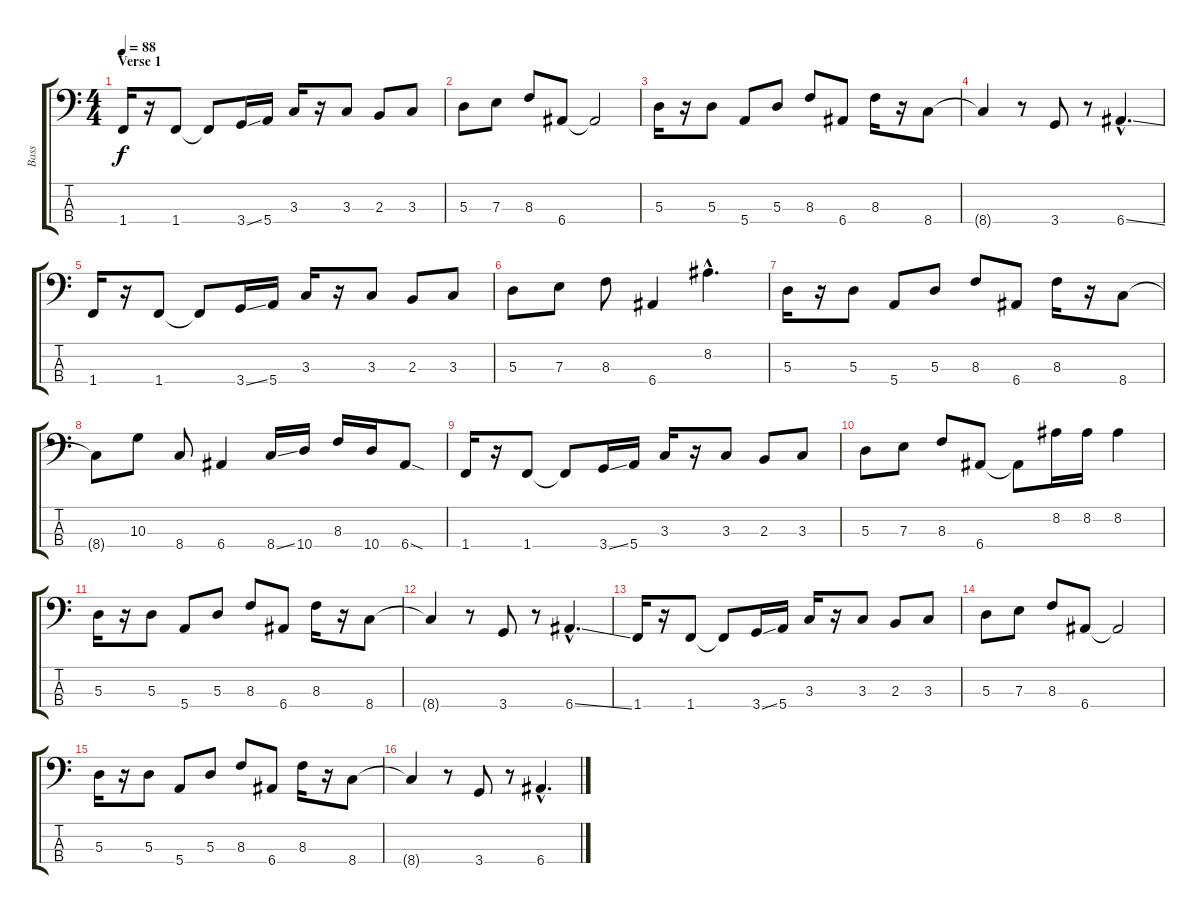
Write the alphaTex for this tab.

\track ("Bass" "Bass") {instrument electricbassfinger}
\staff {score tabs}
\tuning (G2 D2 A1 E1) {hide}
\ts (4 4)
\section ("" "Verse 1")
\tempo 88
\clef f4
\ks c
1.4.16{dy f} r.16 1.4.8 1.4{t}.8 3.4{ss}.16 5.4.16 3.3.16 r.16 3.3.8 2.3.8 3.3.8 |
5.3.8 7.3.8 8.3.8 6.4.8 6.4{t}.2 |
5.3.16 r.16 5.3.8 5.4.8 5.3.8 8.3.8 6.4.8 8.3.16 r.16 8.4.8 |
8.4{t}.4 r.8 3.4.8 r.8 6.4{ss hac}.4{d} |
1.4.16 r.16 1.4.8 1.4{t}.8 3.4{ss}.16 5.4.16 3.3.16 r.16 3.3.8 2.3.8 3.3.8 |
5.3.8 7.3.8 8.3.8 6.4.4 8.2{hac}.4{d} |
5.3.16 r.16 5.3.8 5.4.8 5.3.8 8.3.8 6.4.8 8.3.16 r.16 8.4.8 |
8.4{t}.8 10.3.8 8.4.8 6.4.4 8.4{ss}.16 10.4.16 8.3.16 10.4.16 6.4{sod}.8 |
1.4.16 r.16 1.4.8 1.4{t}.8 3.4{ss}.16 5.4.16 3.3.16 r.16 3.3.8 2.3.8 3.3.8 |
5.3.8 7.3.8 8.3.8 6.4.8 6.4{t}.8 8.2.16 8.2.16 8.2.4 |
5.3.16 r.16 5.3.8 5.4.8 5.3.8 8.3.8 6.4.8 8.3.16 r.16 8.4.8 |
8.4{t}.4 r.8 3.4.8 r.8 6.4{ss hac}.4{d} |
1.4.16 r.16 1.4.8 1.4{t}.8 3.4{ss}.16 5.4.16 3.3.16 r.16 3.3.8 2.3.8 3.3.8 |
5.3.8 7.3.8 8.3.8 6.4.8 6.4{t}.2 |
5.3.16 r.16 5.3.8 5.4.8 5.3.8 8.3.8 6.4.8 8.3.16 r.16 8.4.8 |
8.4{t}.4 r.8 3.4.8 r.8 6.4{hac}.4{d}
